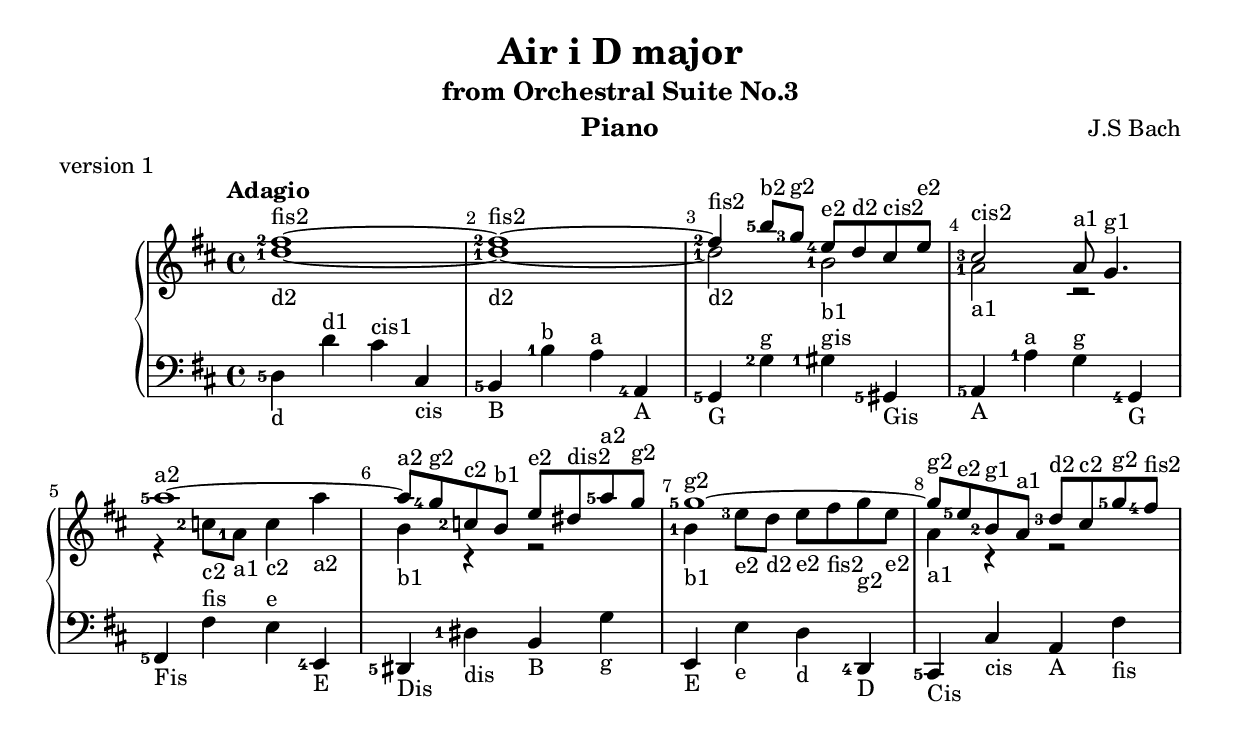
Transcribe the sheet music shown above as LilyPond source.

\version "2.18.2"

\parallelMusic #'(voiceA voiceB voiceC) {
  % bar 1  
    <fis''-2>1~-\markup{fis2} 
  | <d''-1>1~-\markup{d2} 
  | <d-5>4-\markup{d} d'^\markup{d1} cis'^\markup{cis1} cis-\markup{cis} 
  

  % bar 2  
  | <fis''-2>1~-\markup{fis2}
  | <d''-1>1~-\markup{d2} 
  | <b,-5>4-\markup{B} <b-1>^\markup{b} <a>^\markup{a} <a,-4>-\markup{A}

  % bar 3
  %| <fis''-2>4-\markup{fis2} <b''-5>8-\markup{b2} <g''-3>-\markup{g2} \grace<fis''-5> <e''-4>-\markup{e2} d''-\markup{d2} cis''-\markup{cis2} e''-\markup{e2}
  | <fis''-2>4-\markup{fis2} <b''-5>8-\markup{b2} <g''-3>8-\markup{g2}    <e''-4>8-\markup{e2} d''8-\markup{d2} cis''8-\markup{cis2} e''8-\markup{e2}
  | <d''-1>2-\markup{d2} <b'-1>2-\markup{b1}
  | <g,-5>4-\markup{G} <g-2>4^\markup{g} <gis-1>4^\markup{gis} <gis,-5>4-\markup{Gis} 

  % bar 4
  | <cis''-3>2-\markup{cis2} a'8-\markup{a1} g'4.-\markup{g1} 
  | <a'-1>2-\markup{a1} r2
  | <a,-5>4-\markup{A} <a-1>4^\markup{a} <g>4^\markup{g} <g,-4>4-\markup{G}

  
  % bar 5
  | <a''-5>1~-\markup{a2}
  | r4 <c''-2>8-\markup{c2} <a'-1>8-\markup{a1} <c''>4-\markup{c2} <a''>4-\markup{a2}
  %| f'4 <c''-2>8-\markup{c2} <a'-1>8-\markup{a1} <c''>4-\markup{c2} <a''>4-\markup{a2}
  | <fis,-5>-\markup{Fis} <fis>^\markup{fis} <e>^\markup{e} <e,-4>-\markup{E}


  % bar 6
  | <a''>8-\markup{a2} <g''-4>8-\markup{g2} <c''-2>8-\markup{c2} <b'>8-\markup{b1} <e''>8-\markup{e2} <dis''>8-\markup{dis2} <a''-5>8-\markup{a2} <g''>8-\markup{g2}
  | <b'>4-\markup{b1} r4 r2
  | <dis,-5>4-\markup{Dis} <dis-1>-\markup{dis} <b,>-\markup{B} <g>-\markup{g}
 
  % bar 7
  | <g''-5>1~-\markup{g2}
  | <b'-1>4-\markup{b1} <e''-3>8-\markup{e2} <d''>-\markup{d2}  <e''>-\markup{e2} <fis''>-\markup{fis2} <g''>-\markup{g2} <e''>-\markup{e2}
  | <e,>4-\markup{E} <e>-\markup{e} <d>-\markup{d} <d,-4>-\markup{D}

  % bar 8
  | <g''>8-\markup{g2} <e''-5>8-\markup{e2} <b'-2>8-\markup{g1} <a'>8-\markup{a1} <d''-3>8-\markup{d2} <cis''>8-\markup{c2} <g''-5>8-\markup{g2} <fis''-4>8-\markup{fis2}
  | <a'>4-\markup{a1} r4 r2
  | <cis,-5>4-\markup{Cis} <cis>4-\markup{cis} <a,>4-\markup{A} <fis>4-\markup{fis}  
  

}


\header {
  title = "Air i D major"
  subtitle = "from Orchestral Suite No.3"
  instrument = "Piano"
  composer = "J.S Bach"
  %arranger = "Arrangement by www.Galya.fr"
  meter = "version 1"
}

\score {
  \new PianoStaff <<  
    \new Staff <<            
      \tempo "Adagio"
      \clef treble
      \key d \major
      \voiceA 
      \\ 
       \voiceB
    >>
    \new Staff <<
      \clef bass
      \key d \major
       \voiceC
    >>    
    %{
    \new NoteNames { \set printOctaveNames = ##t \voiceA }
    \new NoteNames { \set printOctaveNames = ##t \voiceB }
    \new NoteNames { \set printOctaveNames = ##t \voiceC }
    %}
  >>
  \layout {
    \set fingeringOrientations = #'(left)
    \override Score.BarNumber.break-visibility = ##(#f #t #t)
  }
  \midi {
  }
}